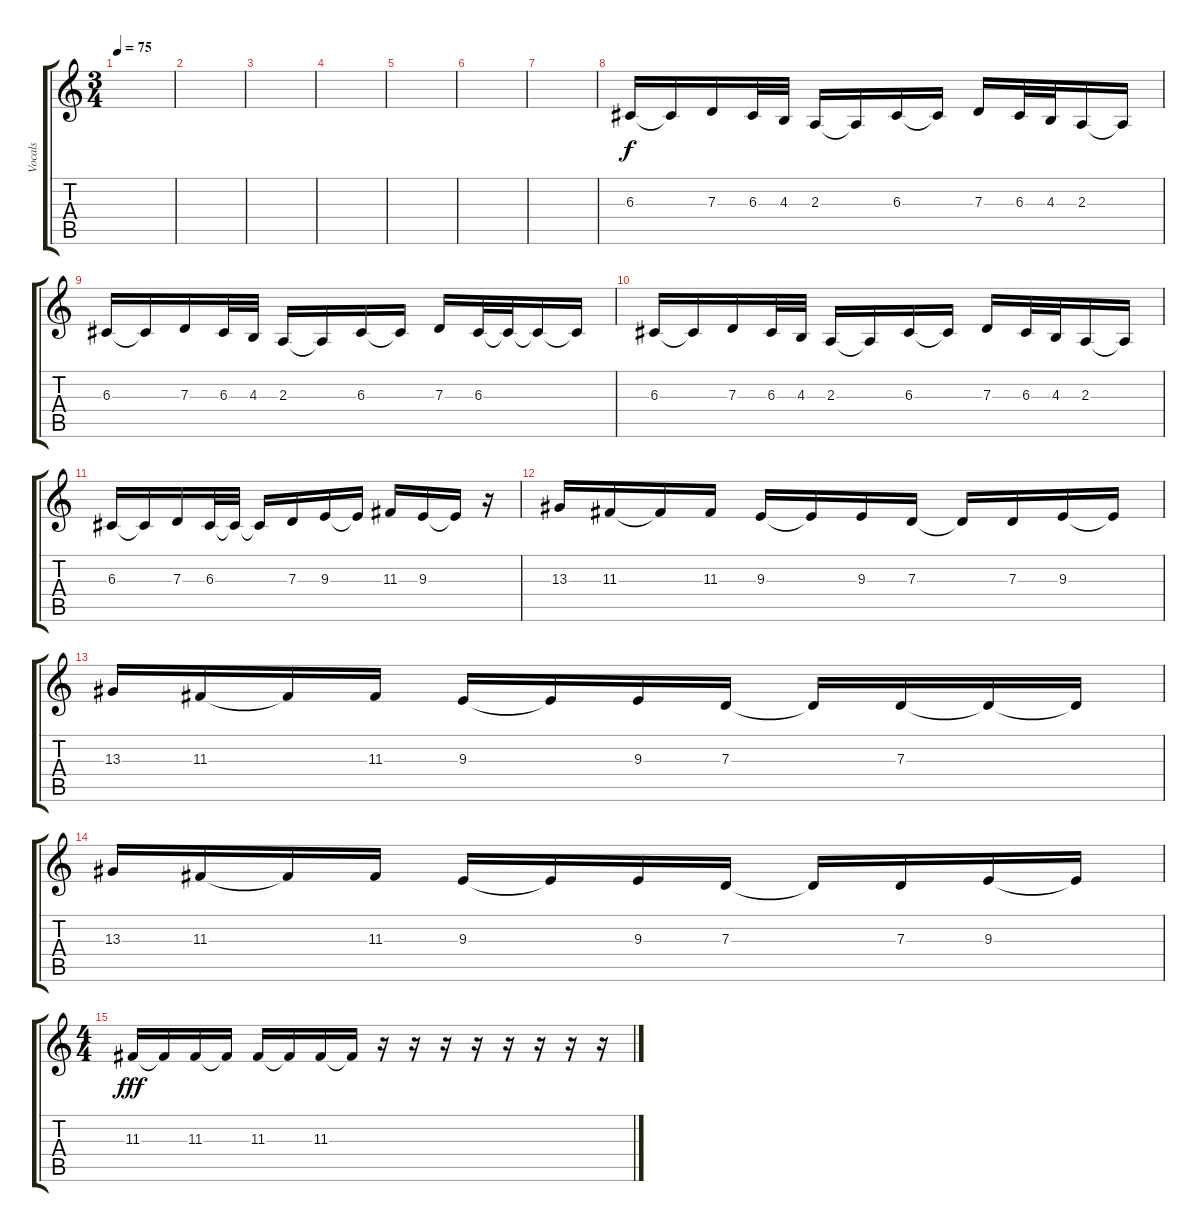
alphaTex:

\track ("Vocals" "Vocals") {instrument lead6voice}
\staff {score tabs}
\tuning (E4 B3 G3 D3 A2 E2) {hide}
\ts (3 4)
\tempo 75
\clef g2
\ks c
|
|
|
|
|
|
|
6.3.16 6.3{t}.16 7.3.16 6.3.32 4.3.32 2.3.16 2.3{t}.16 6.3.16 6.3{t}.16 7.3.16 6.3.32 4.3.32 2.3.16 2.3{t}.16 |
6.3.16 6.3{t}.16 7.3.16 6.3.32 4.3.32 2.3.16 2.3{t}.16 6.3.16 6.3{t}.16 7.3.16 6.3.32 6.3{t}.32 6.3{t}.16 6.3{t}.16 |
6.3.16 6.3{t}.16 7.3.16 6.3.32 4.3.32 2.3.16 2.3{t}.16 6.3.16 6.3{t}.16 7.3.16 6.3.32 4.3.32 2.3.16 2.3{t}.16 |
6.3.16 6.3{t}.16 7.3.16 6.3.32 6.3{t}.32 6.3{t}.16 7.3.16 9.3.16 9.3{t}.16 11.3.16 9.3.16 9.3{t}.16 r.16 |
13.3.16 11.3.16 11.3{t}.16 11.3.16 9.3.16 9.3{t}.16 9.3.16 7.3.16 7.3{t}.16 7.3.16 9.3.16 9.3{t}.16 |
13.3.16 11.3.16 11.3{t}.16 11.3.16 9.3.16 9.3{t}.16 9.3.16 7.3.16 7.3{t}.16 7.3.16 7.3{t}.16 7.3{t}.16 |
13.3.16 11.3.16 11.3{t}.16 11.3.16 9.3.16 9.3{t}.16 9.3.16 7.3.16 7.3{t}.16 7.3.16 9.3.16 9.3{t}.16 |
\ts (4 4)
11.3.16{dy fff} 11.3{t}.16 11.3.16 11.3{t}.16 11.3.16 11.3{t}.16 11.3.16 11.3{t}.16 r.16 r.16 r.16 r.16 r.16 r.16 r.16 r.16
